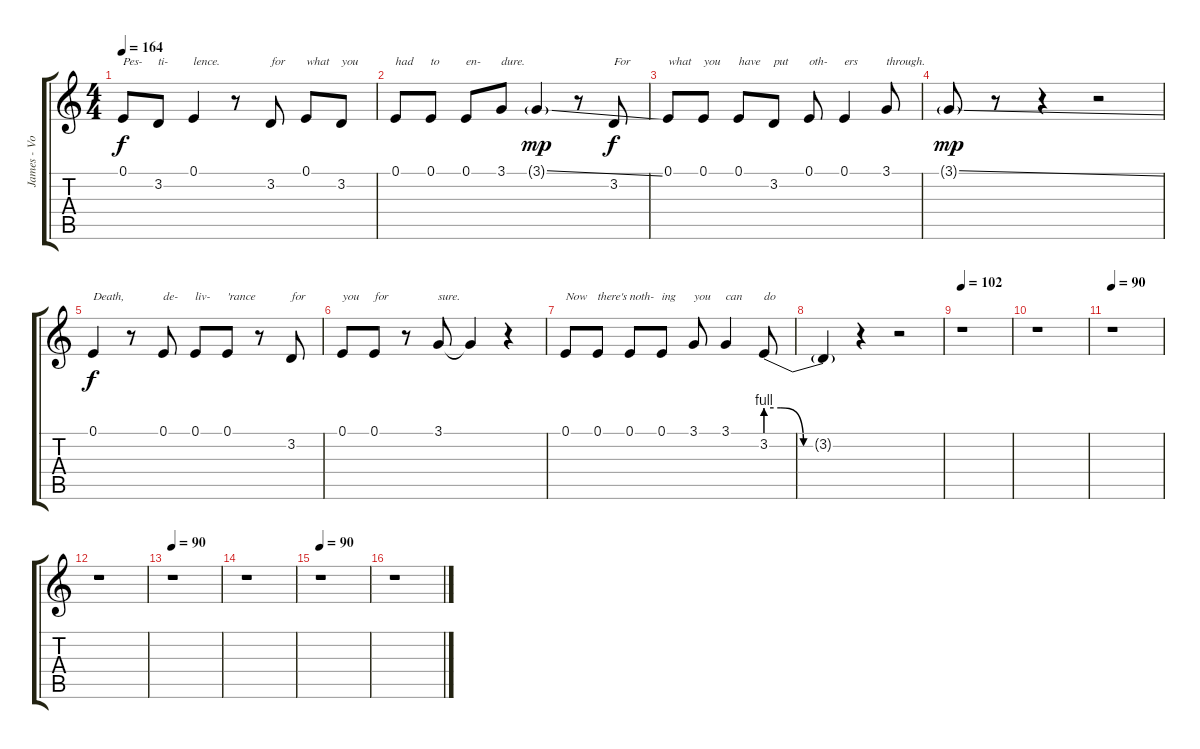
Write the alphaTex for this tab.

\track ("James - Voice" "James - Vo") {instrument lead2sawtooth}
\staff {score tabs}
\tuning (E4 B3 G3 D3 A2 E2) {hide}
\ts (4 4)
\tempo 164
\clef g2
\ks c
0.1.8{txt "Pes-" dy f} 3.2.8{txt "ti-"} 0.1.4{txt "lence."} r.8 3.2.8{txt "for"} 0.1.8{txt "what"} 3.2.8{txt "you"} |
0.1.8{txt "had"} 0.1.8{txt "to"} 0.1.8{txt "en-"} 3.1.8{txt "dure."} 3.1{ss g}.4{dy mp} r.8 3.2.8{txt "For" dy f} |
0.1.8{txt "what"} 0.1.8{txt "you"} 0.1.8{txt "have"} 3.2.8{txt "put"} 0.1.8{txt "oth-"} 0.1.4{txt "ers"} 3.1.8{txt "through."} |
3.1{ss g}.8{dy mp} r.8 r.4 r.2 |
0.1.4{txt "Death," dy f} r.8 0.1.8{txt "de-"} 0.1.8{txt "liv-"} 0.1.8{txt "'rance"} r.8 3.2.8{txt "for"} |
0.1.8{txt "you"} 0.1.8{txt "for"} r.8 3.1.8{txt "sure."} 3.1{t}.4 r.4 |
0.1.8{txt "Now"} 0.1.8{txt "there's"} 0.1.8{txt "noth-"} 0.1.8{txt "ing"} 3.1.8{txt "you"} 3.1.4{txt "can"} 3.2{be (custom 0 4 10 4 25 0 40 0 60 0)}.8{txt "do"} |
3.2{t}.4 r.4 r.2 |
\tempo 102
r.1 |
r.1 |
\tempo 90
r.1 |
r.1 |
\tempo 90
r.1 |
r.1 |
\tempo 90
r.1 |
r.1
